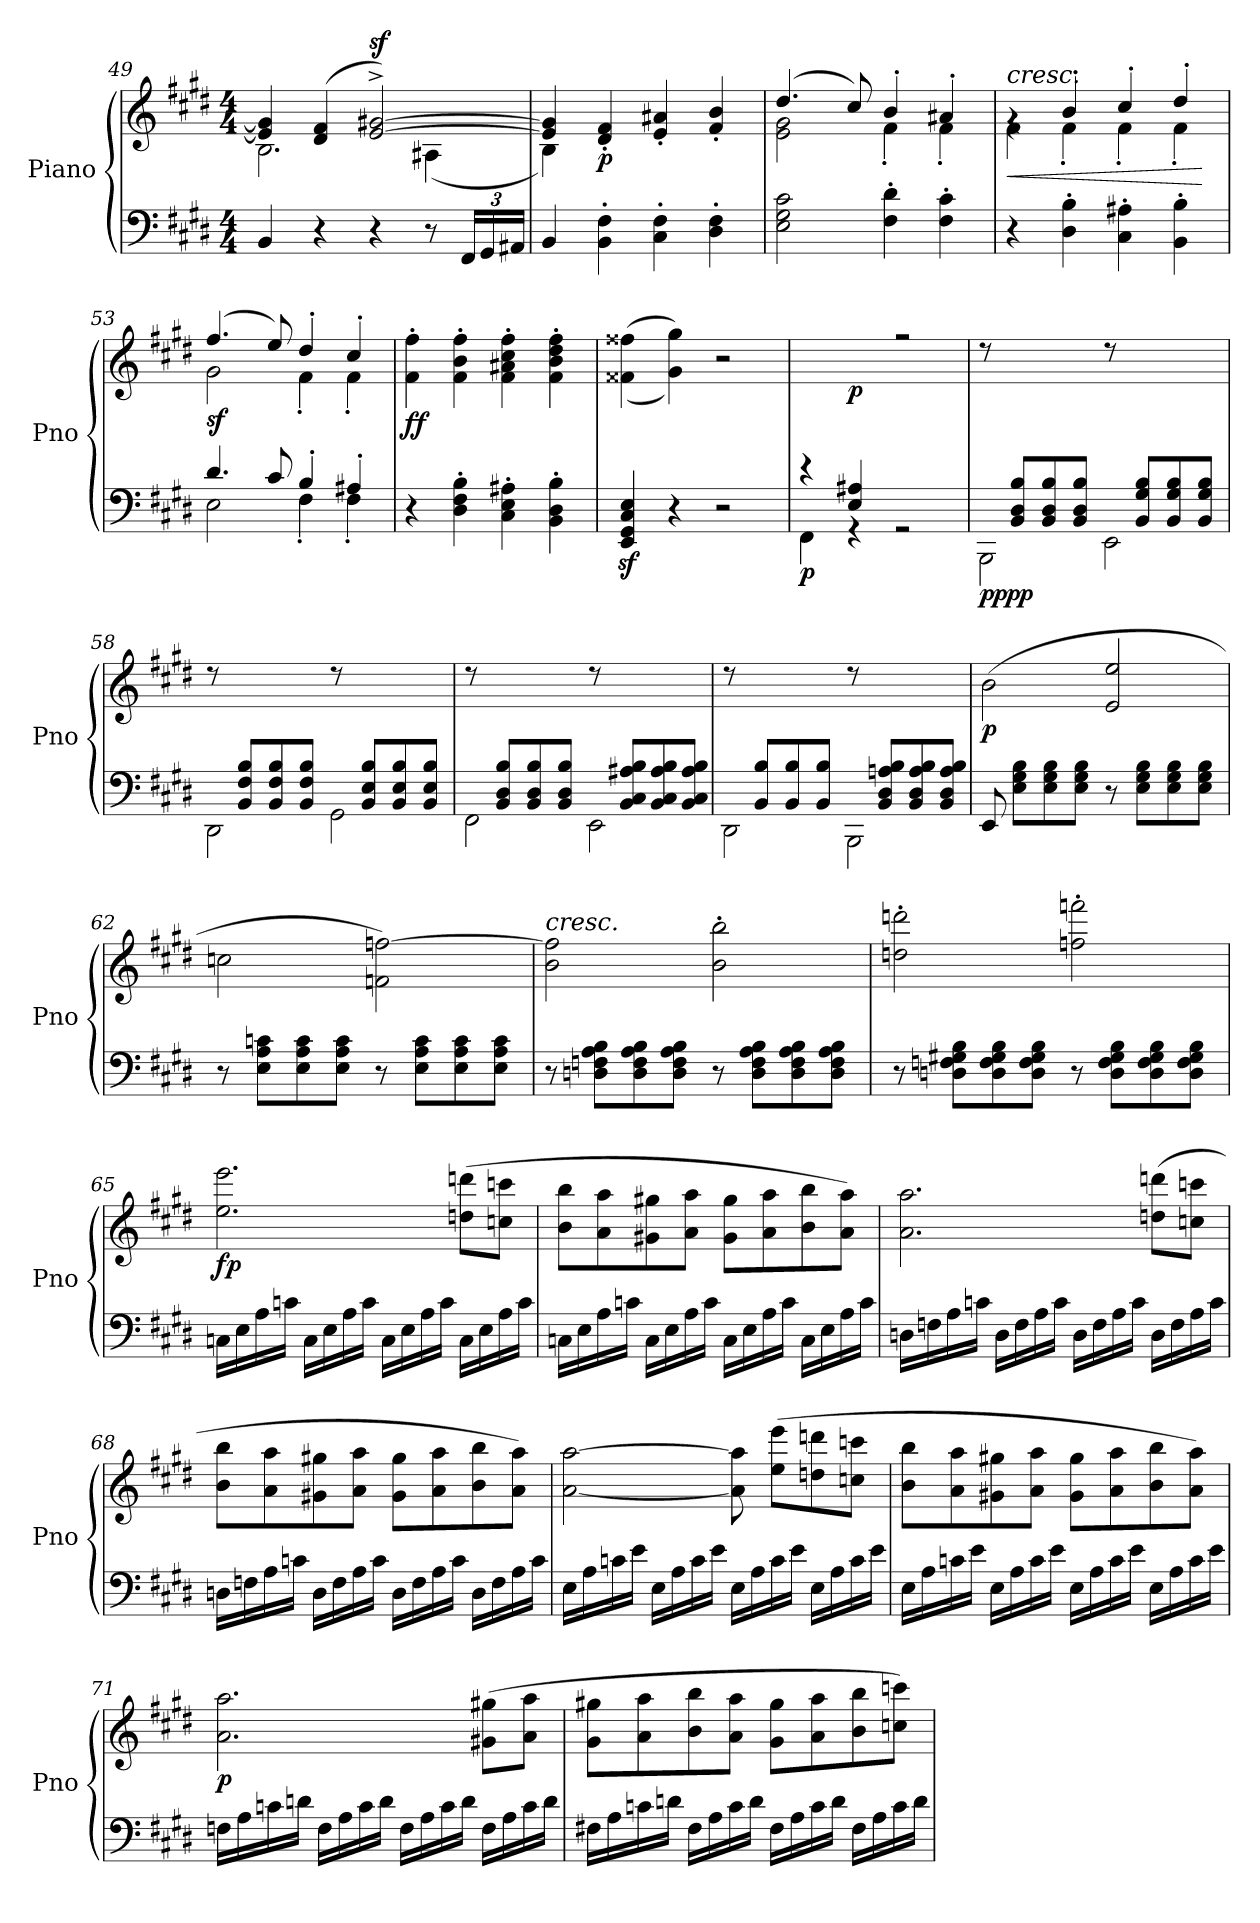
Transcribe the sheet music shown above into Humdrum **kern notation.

**kern	**kern	**dynam
*part1	*part1	*part1
*staff2	*staff1	*staff1/2
*I"Piano	*	*
*I'Pno	*	*
*clefF4	*clefG2	*
*k[f#c#g#d#]	*k[f#c#g#d#]	*
*M4/4	*M4/4	*
=49	=49	=49
*	*^	*
4BB/	4e/] 4g/]	2.B\	.
4r	(4d#/ 4f#/	.	.
!	!	!	!LO:DY:a
4r	[2e/^ [2g#X/^)	.	sf
8r	.	(4A#X\	.
*Xbrackettup	*	*	*
24FF#/LL	.	.	.
24GG#/	.	.	.
24AA#X/JJ	.	.	.
=50	=50	=50	=50
4BB/	4e/] 4g#/]	4B\)	.
!	!	!	!LO:DY:b
4BB\' 4F#\'	4d#/' 4f#/'	2.ryy	p
4C#\' 4F#\'	4e/' 4a#X/'	.	.
4D#\' 4F#\'	4f#/' 4b/'	.	.
!!LO:LB:g=z	!!
=51	=51	=51	=51
2E\ 2G#\ 2c#\	(4.dd#/	2e\ 2g#\	.
.	8cc#/)	.	.
4F#\' 4d#\'	4b'/	4f#'\	.
4F#\' 4c#\'	4a#X'/	4f#'\	.
=52	=52	=52	=52
!	!LO:TX:a:i:t=cresc.	!	!
!	!	!	!LO:HP:b
4r	4rg	4f#\	<
4D#\' 4B\'	4b'/	4f#'\	.
4C#\' 4A#X\'	4cc#'/	4f#'\	.
4BB\' 4B\'	4dd#'/	4f#'\	.
*	*v	*v	*
.	.	[
=53	=53	=53
*^	*^	*
!	!	!	!	!LO:DY:b
4.d#/	2E\	(4.ff#/	2g#\	sf
8c#/	.	8ee/)	.	.
4B'/	4F#'\	4dd#'/	4f#'\	.
4A#X'/	4F#'\	4cc#'/	4f#'\	.
=54	=54	=54	=54	=54
!	!	!	!	!LO:DY:b
*v	*v	*	*	*
*	*v	*v	*
4r	4f#\' 4ff#\'	ff
4D#\' 4F#\' 4B\'	4f#\' 4b\' 4ff#\'	.
4C#\' 4E\' 4A#X\'	4f#\' 4a#X\' 4cc#\' 4ff#\'	.
4BB\' 4D#\' 4B\'	4f#\' 4b\' 4dd#\' 4ff#\'	.
=55	=55	=55
4EE/z> 4GG#/z> 4C#/z> 4E/z>	((4f##X\ 4ff##X\	.
4r	4g#\ 4gg#\))	.
2r	2r	.
=56	=56	=56
*^	*	*
!	!	!	!LO:DY:b=2
4ryy	4FF#\	4rCC	p
!	!	!	!LO:DY:b
4E/ 4A#X/	4rGG	4ryy	p
2ryy	2rGG	2rff	.
=57	=57	=57	=57
!	!	!	!LO:DY:b=2
!	!	!	!LO:DY:n=1:b
8ryy	2BBB\	8rdd	pp pp
8BB/ 8D#/ 8B/L	.	4.ryy	.
8BB/ 8D#/ 8B/	.	.	.
8BB/ 8D#/ 8B/J	.	.	.
8ryy	2EE\	8rdd	.
8BB/ 8G#/ 8B/L	.	4.ryy	.
8BB/ 8G#/ 8B/	.	.	.
8BB/ 8G#/ 8B/J	.	.	.
=58	=58	=58	=58
8ryy	2DD#\	8rdd	.
8BB/ 8F#/ 8B/L	.	4.ryy	.
8BB/ 8F#/ 8B/	.	.	.
8BB/ 8F#/ 8B/J	.	.	.
8ryy	2GG#\	8rdd	.
8BB/ 8E/ 8B/L	.	4.ryy	.
8BB/ 8E/ 8B/	.	.	.
8BB/ 8E/ 8B/J	.	.	.
!!LO:PB:g=z
=59	=59	=59	=59
8ryy	2FF#\	8rdd	.
8BB/ 8D#/ 8B/L	.	4.ryy	.
8BB/ 8D#/ 8B/	.	.	.
8BB/ 8D#/ 8B/J	.	.	.
8ryy	2EE\	8rdd	.
8BB/ 8C#/ 8A#X/ 8B/L	.	4.ryy	.
8BB/ 8C#/ 8A#/ 8B/	.	.	.
8BB/ 8C#/ 8A#/ 8B/J	.	.	.
=60	=60	=60	=60
8ryy	2DD#\	8rdd	.
8BB/ 8B/L	.	4.ryy	.
8BB/ 8B/	.	.	.
8BB/ 8B/J	.	.	.
8ryy	2BBB\	8rdd	.
8BB/ 8D#/ 8An/ 8B/L	.	4.ryy	.
8BB/ 8D#/ 8A/ 8B/	.	.	.
8BB/ 8D#/ 8A/ 8B/J	.	.	.
*v	*v	*	*
=61	=61	=61
!	!	!LO:DY:b
8EE/	(2b\	p
8E\ 8G#\ 8B\L	.	.
8E\ 8G#\ 8B\	.	.
8E\ 8G#\ 8B\J	.	.
8r	2e/ 2ee/	.
8E\ 8G#\ 8B\L	.	.
8E\ 8G#\ 8B\	.	.
8E\ 8G#\ 8B\J	.	.
=62	=62	=62
8r	2ccn\	.
8E\ 8A\ 8cn\L	.	.
8E\ 8A\ 8c\	.	.
8E\ 8A\ 8c\J	.	.
8r	2fn\ [2ffn\)	.
8E\ 8A\ 8c\L	.	.
8E\ 8A\ 8c\	.	.
8E\ 8A\ 8c\J	.	.
!!LO:LB:g=z
=63	=63	=63
!	!LO:TX:a:i:t=cresc.	!
8r	2b\ 2ff\]	.
8Dn\ 8Fn\ 8A\ 8B\L	.	.
8D\ 8F\ 8A\ 8B\	.	.
8D\ 8F\ 8A\ 8B\J	.	.
8r	2b\' 2bb\'	.
8D\ 8F\ 8A\ 8B\L	.	.
8D\ 8F\ 8A\ 8B\	.	.
8D\ 8F\ 8A\ 8B\J	.	.
=64	=64	=64
8r	2ddn\' 2dddn\'	.
8Dn\ 8Fn\ 8G#X\ 8B\L	.	.
8D\ 8F\ 8G#\ 8B\	.	.
8D\ 8F\ 8G#\ 8B\J	.	.
8r	2ffn\' 2fffn\'	.
8D\ 8F\ 8G#\ 8B\L	.	.
8D\ 8F\ 8G#\ 8B\	.	.
8D\ 8F\ 8G#\ 8B\J	.	.
=65	=65	=65
!	!	!LO:DY:b
16Cn\LL	2.ee\ 2.eee\	fp
16E\	.	.
16A\	.	.
16cn\JJ	.	.
16C\LL	.	.
16E\	.	.
16A\	.	.
16c\JJ	.	.
16C\LL	.	.
16E\	.	.
16A\	.	.
16c\JJ	.	.
16C\LL	(8ddn\ 8dddn\L	.
16E\	.	.
16A\	8ccn\ 8cccn\J	.
16c\JJ	.	.
!!LO:LB:g=z
=66	=66	=66
16Cn\LL	8b\ 8bb\L	.
16E\	.	.
16A\	8a\ 8aa\	.
16cn\JJ	.	.
16C\LL	8g#X\ 8gg#X\	.
16E\	.	.
16A\	8a\ 8aa\J	.
16c\JJ	.	.
16C\LL	8g#\ 8gg#\L	.
16E\	.	.
16A\	8a\ 8aa\	.
16c\JJ	.	.
16C\LL	8b\ 8bb\	.
16E\	.	.
16A\	8a\ 8aa\J)	.
16c\JJ	.	.
=67	=67	=67
16Dn\LL	2.a\ 2.aa\	.
16Fn\	.	.
16A\	.	.
16cn\JJ	.	.
16D\LL	.	.
16F\	.	.
16A\	.	.
16c\JJ	.	.
16D\LL	.	.
16F\	.	.
16A\	.	.
16c\JJ	.	.
16D\LL	(8ddn\ 8dddn\L	.
16F\	.	.
16A\	8ccn\ 8cccn\J	.
16c\JJ	.	.
=68	=68	=68
16Dn\LL	8b\ 8bb\L	.
16Fn\	.	.
16A\	8a\ 8aa\	.
16cn\JJ	.	.
16D\LL	8g#X\ 8gg#X\	.
16F\	.	.
16A\	8a\ 8aa\J	.
16c\JJ	.	.
16D\LL	8g#\ 8gg#\L	.
16F\	.	.
16A\	8a\ 8aa\	.
16c\JJ	.	.
16D\LL	8b\ 8bb\	.
16F\	.	.
16A\	8a\ 8aa\J)	.
16c\JJ	.	.
!!LO:LB:g=z
=69	=69	=69
!	!	!LO:DY:b
16E\LL	[2a\ [2aa\	other-dynamics
16A\	.	.
16cn\	.	.
16e\JJ	.	.
16E\LL	.	.
16A\	.	.
16c\	.	.
16e\JJ	.	.
16E\LL	8a\] 8aa\]	.
16A\	.	.
16c\	(8ee\ 8eee\L	.
16e\JJ	.	.
16E\LL	8ddn\ 8dddn\	.
16A\	.	.
16c\	8ccn\ 8cccn\J	.
16e\JJ	.	.
=70	=70	=70
16E\LL	8b\ 8bb\L	.
16A\	.	.
16cn\	8a\ 8aa\	.
16e\JJ	.	.
16E\LL	8g#X\ 8gg#X\	.
16A\	.	.
16c\	8a\ 8aa\J	.
16e\JJ	.	.
16E\LL	8g#\ 8gg#\L	.
16A\	.	.
16c\	8a\ 8aa\	.
16e\JJ	.	.
16E\LL	8b\ 8bb\	.
16A\	.	.
16c\	8a\ 8aa\J)	.
16e\JJ	.	.
=71	=71	=71
!	!	!LO:DY:b
16Fn\LL	2.a\ 2.aa\	p
16A\	.	.
16cn\	.	.
16dn\JJ	.	.
16F\LL	.	.
16A\	.	.
16c\	.	.
16d\JJ	.	.
!	!	!LO:DY:a=2
16F\LL	.	other-dynamics
16A\	.	.
16c\	.	.
16d\JJ	.	.
16F\LL	(8g#X\ 8gg#X\L	.
16A\	.	.
16c\	8a\ 8aa\J	.
16d\JJ	.	.
!!LO:LB:g=z
=72	=72	=72
16F#X\LL	8g#\ 8gg#X\L	.
16A\	.	.
16cn\	8a\ 8aa\	.
16dn\JJ	.	.
16F#\LL	8b\ 8bb\	.
16A\	.	.
16c\	8a\ 8aa\J	.
16d\JJ	.	.
16F#\LL	8g#\ 8gg#\L	.
16A\	.	.
16c\	8a\ 8aa\	.
16d\JJ	.	.
16F#\LL	8b\ 8bb\	.
16A\	.	.
16c\	8ccn\ 8cccn\J)	.
16d\JJ	.	.
=	=	=
*-	*-	*-
